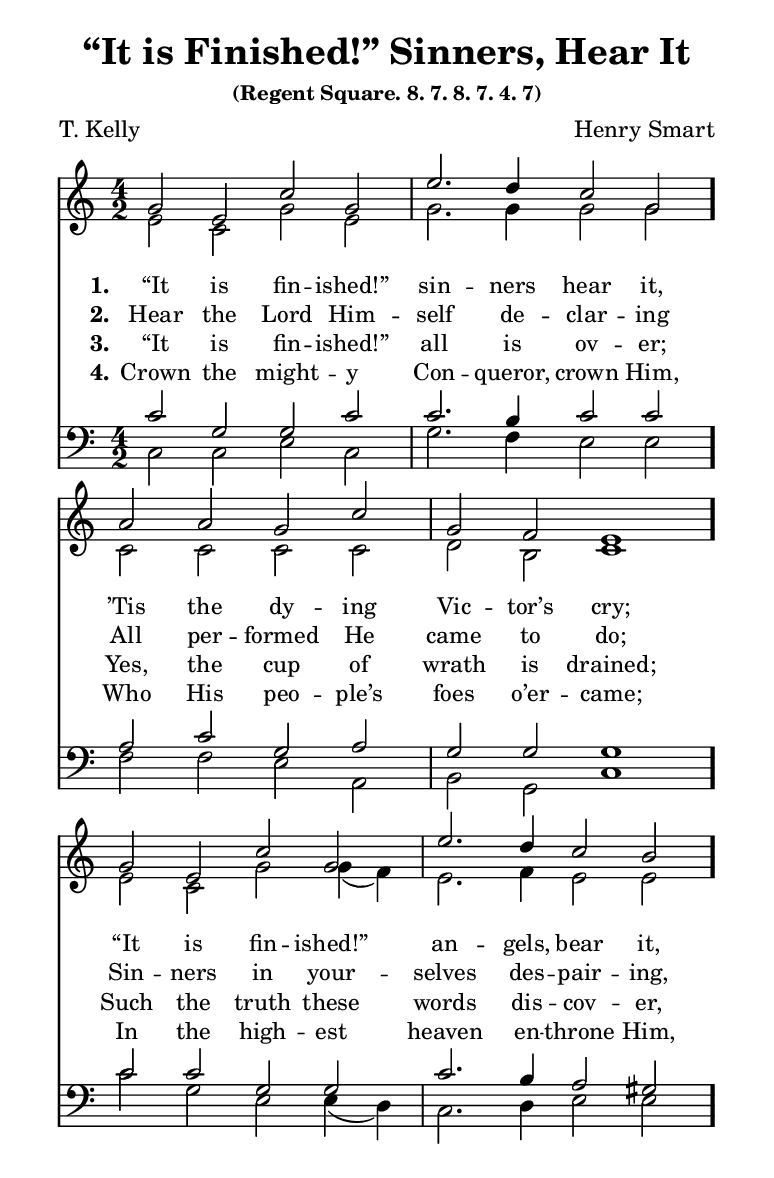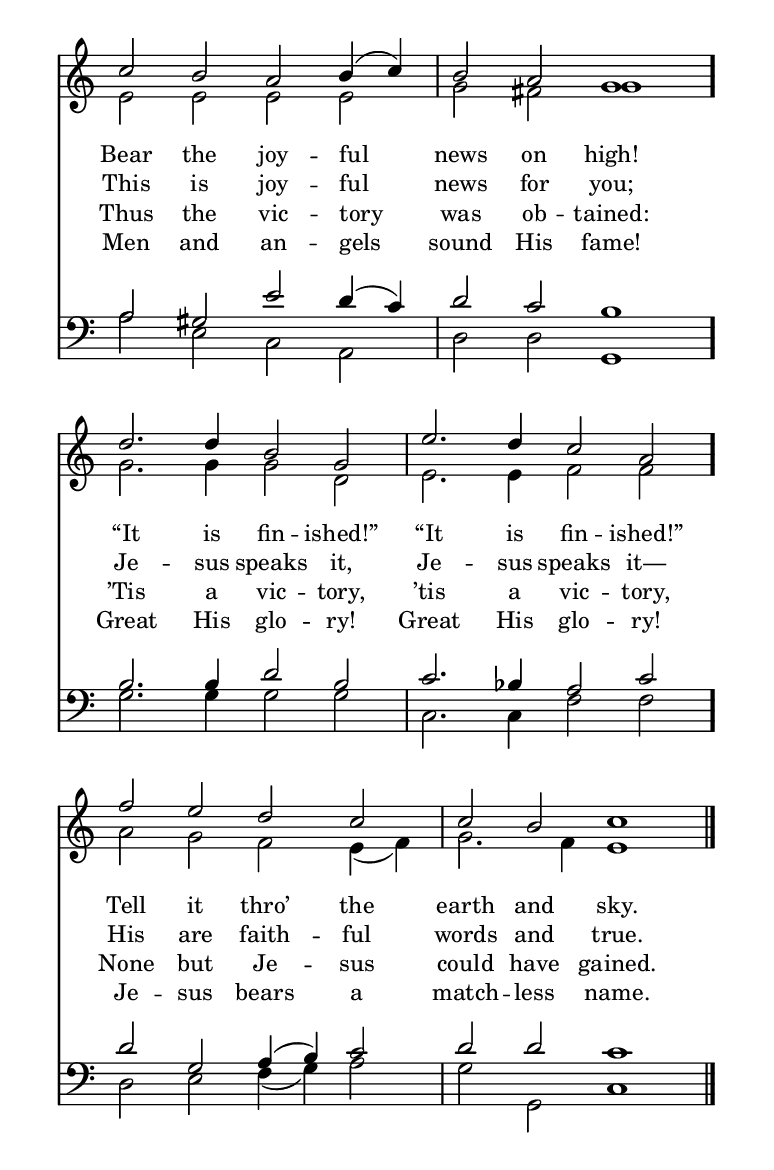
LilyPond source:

\include "common/global.ily"
\paper {
  \include "common/paper.ily"
  ragged-bottom = ##t
  ragged-last-bottom = ##t
  systems-per-page = 3
  %page-count = ##f
}

\header{
  title = "“It is Finished!” Sinners, Hear It"
  subsubtitle = "(Regent Square. 8. 7. 8. 7. 4. 7)"
  %meter = "8.7.8.7.4.7."
  poet = "T. Kelly"
  composer = "Henry Smart"
  %copyright = ""
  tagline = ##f
}

% for fermata in MIDI
ta = { \tempo 4=170 }
tb = { \tempo 4=85  }

patternAA = { c2 c2 c2 c2      | c2. c4 c2 c2 }
patternAB = { c2 c2 c2 c4( c4) | c2. c4 c2 c2 }

patternBA = { c2 c2 c2 c2      | c2  c2 c1 }
patternBB = { c2 c2 c2 c4( c4) | c2  c2 c1 }
patternBC = { c2 c2 c2 c4( c4) | c2. c4 c1 }
patternBD = { c2 c2 c4( c4) c2 | c2  c2 c1 }

patternCA = { c2. c4 c2 c2 }

global = {
  \include "common/overrides.ily"
  \override Staff.TimeSignature.style = #'()
  \time 4/2
  \override Score.MetronomeMark.transparent = ##t % hide all fermata changes too
  \ta
  \key c \major
  %\partial 4
  \autoBeamOff
}

notesSoprano = {
\global
\relative c'' {

  \changePitch \patternAA { g e c' g | e' d c g }
  \changePitch \patternBA { a a g c | g f e }
  \changePitch \patternAA { g e c' g | e' d c b }
  \changePitch \patternBB { c b a b c | b a g }
  \changePitch \patternCA { d' d b g | e' d c a }
  \changePitch \patternBA { f' e d c | c b c }

  \bar "|."

}
}

notesAlto = {
\global
\relative e' {

  \changePitch \patternAA { e c g' e | g g g g }
  \changePitch \patternBA { c, c c c | d b c }
  \changePitch \patternAB { e c g' g f | e f e e }
  \changePitch \patternBA { e e e e | g fis g }
  \changePitch \patternCA { g g g d | e e f f }
  \changePitch \patternBC { a g f e f | g f e }

}
}

notesTenor = {
\global
\relative a {

  \changePitch \patternAA { c g g c | c b c c }
  \changePitch \patternBA { a c g a | g g g }
  \changePitch \patternAA { c c g g | c b a gis }
  \changePitch \patternBB { a gis e' d c | d c b }
  \changePitch \patternCA { b b d b | c bes a c }
  \changePitch \patternBD { d g, a b c | d d c }

}
}

notesBass = {
\global
\relative f {

  \changePitch \patternAA { c c e c | g' f e e }
  \changePitch \patternBA { f f e a, | b g c }
  \changePitch \patternAB { c' g e e d | c d e e }
  \changePitch \patternBA { a e c a | d d g, }
  \changePitch \patternCA { g' g g g | c, c f f }
  \changePitch \patternBD { d e f g a | g g, c }

}
}

wordsA = \lyricmode {
\set stanza = "1."

“It is fin -- ished!” sin -- ners hear it, \bar "."
’Tis the dy -- ing Vic -- tor’s cry; \bar "." \break
“It is fin -- ished!” an -- gels, bear it, \bar "."
Bear the joy -- ful news on high! \bar "." \break
% each segment of the 4-beat line should appear only once in the TXT output, to
% accomodate other tunes
“It is fin -- ished!” “It is fin -- ished!” \bar "."
Tell it thro’ the earth and sky. \bar "." \break

}

wordsB = \lyricmode {
\set stanza = "2."

Hear the Lord Him -- self de -- clar -- ing
All per -- formed He came to do;
Sin -- ners in your -- selves des -- pair -- ing,
This is joy -- ful news for you;
Je -- sus speaks it, Je -- sus speaks it—
His are faith -- ful words and true.

}

wordsC = \lyricmode {
\set stanza = "3."

“It is fin -- ished!” all is ov -- er;
Yes, the cup of wrath is drained;
Such the truth these words dis -- cov -- er,
Thus the vic -- tory was ob -- tained:
’Tis a vic -- tory,
’tis a vic -- tory,
None but Je -- sus could have gained.

}

wordsD = \lyricmode {
\set stanza = "4."

Crown the might -- y Con -- queror, crown Him,
Who His peo -- ple’s foes o’er -- came;
In the high -- est heaven en -- throne Him,
Men and an -- gels sound His fame!
Great His glo -- ry! Great His glo -- ry!
Je -- sus bears a match -- less name.

}

\score {
  \context ChoirStaff <<
    \context Staff = upper <<
      \set ChoirStaff.systemStartDelimiter = #'SystemStartBar
      \context Voice  = sopranos { \voiceOne << \notesSoprano >> }
      \context Voice  = altos { \voiceTwo << \notesAlto >> }
      \context Lyrics = one   \lyricsto sopranos \wordsA
      \context Lyrics = two   \lyricsto sopranos \wordsB
      \context Lyrics = three \lyricsto sopranos \wordsC
      \context Lyrics = four  \lyricsto sopranos \wordsD
    >>
    \context Staff = men <<
      \clef bass
      \context Voice  = tenors { \voiceOne << \notesTenor >> }
      \context Voice  = basses { \voiceTwo << \notesBass >> }
    >>
  >>
  \layout {
    \include "common/layout.ily"
  }
  \midi{
    \include "common/midi.ily"
  }
}

\version "2.18.0"  % necessary for upgrading to future LilyPond versions.

% vi:set et ts=2 sw=2 ai nocindent syntax=lilypond
